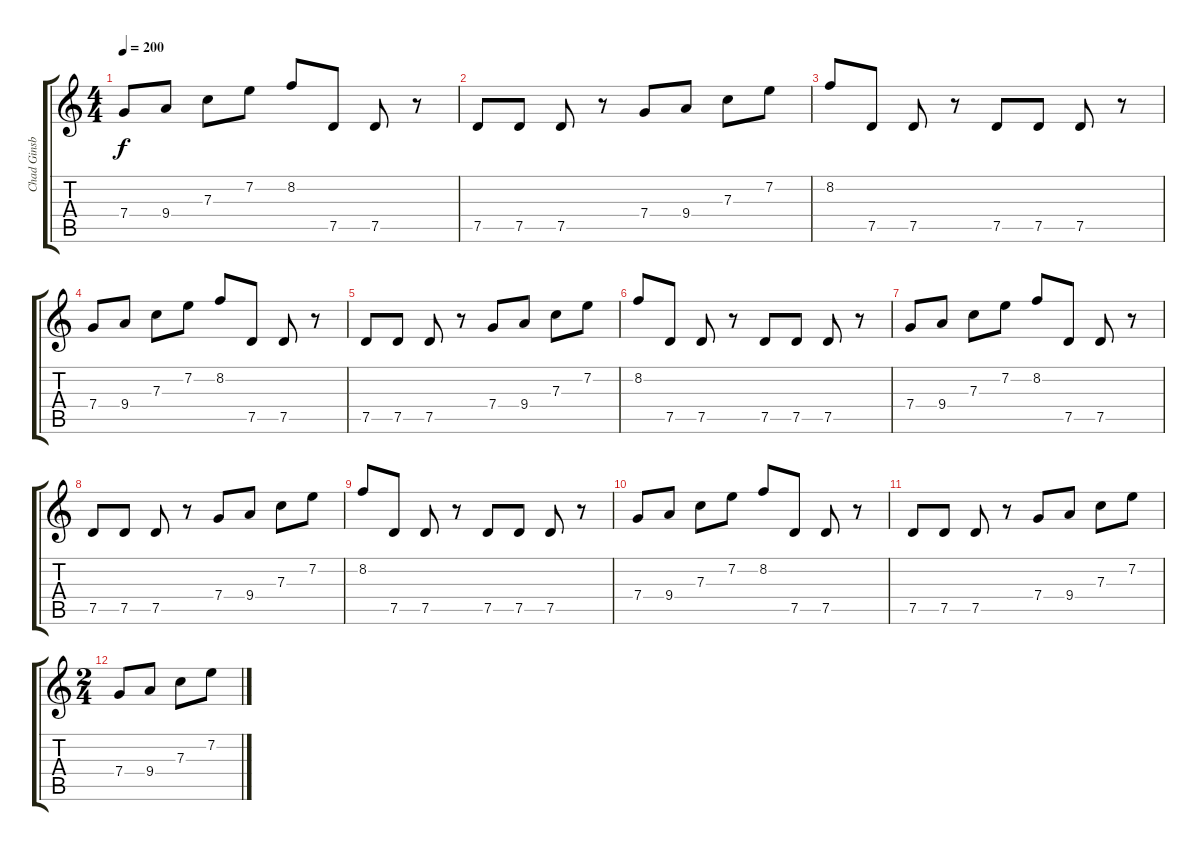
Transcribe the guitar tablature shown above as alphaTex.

\track ("Chad Ginsburg" "Chad Ginsb") {instrument distortionguitar}
\staff {score tabs}
\tuning (D4 A3 F3 C3 G2 D2) {hide}
\ts (4 4)
\tempo 200
\clef g2
\ks c
7.4.8{dy f} 9.4.8 7.3.8 7.2.8 8.2.8 7.5.8 7.5.8 r.8 |
7.5.8 7.5.8 7.5.8 r.8 7.4.8 9.4.8 7.3.8 7.2.8 |
8.2.8 7.5.8 7.5.8 r.8 7.5.8 7.5.8 7.5.8 r.8 |
7.4.8 9.4.8 7.3.8 7.2.8 8.2.8 7.5.8 7.5.8 r.8 |
7.5.8 7.5.8 7.5.8 r.8 7.4.8 9.4.8 7.3.8 7.2.8 |
8.2.8 7.5.8 7.5.8 r.8 7.5.8 7.5.8 7.5.8 r.8 |
7.4.8 9.4.8 7.3.8 7.2.8 8.2.8 7.5.8 7.5.8 r.8 |
7.5.8 7.5.8 7.5.8 r.8 7.4.8 9.4.8 7.3.8 7.2.8 |
8.2.8 7.5.8 7.5.8 r.8 7.5.8 7.5.8 7.5.8 r.8 |
7.4.8 9.4.8 7.3.8 7.2.8 8.2.8 7.5.8 7.5.8 r.8 |
7.5.8 7.5.8 7.5.8 r.8 7.4.8 9.4.8 7.3.8 7.2.8 |
\ts (2 4)
7.4.8 9.4.8 7.3.8 7.2.8
